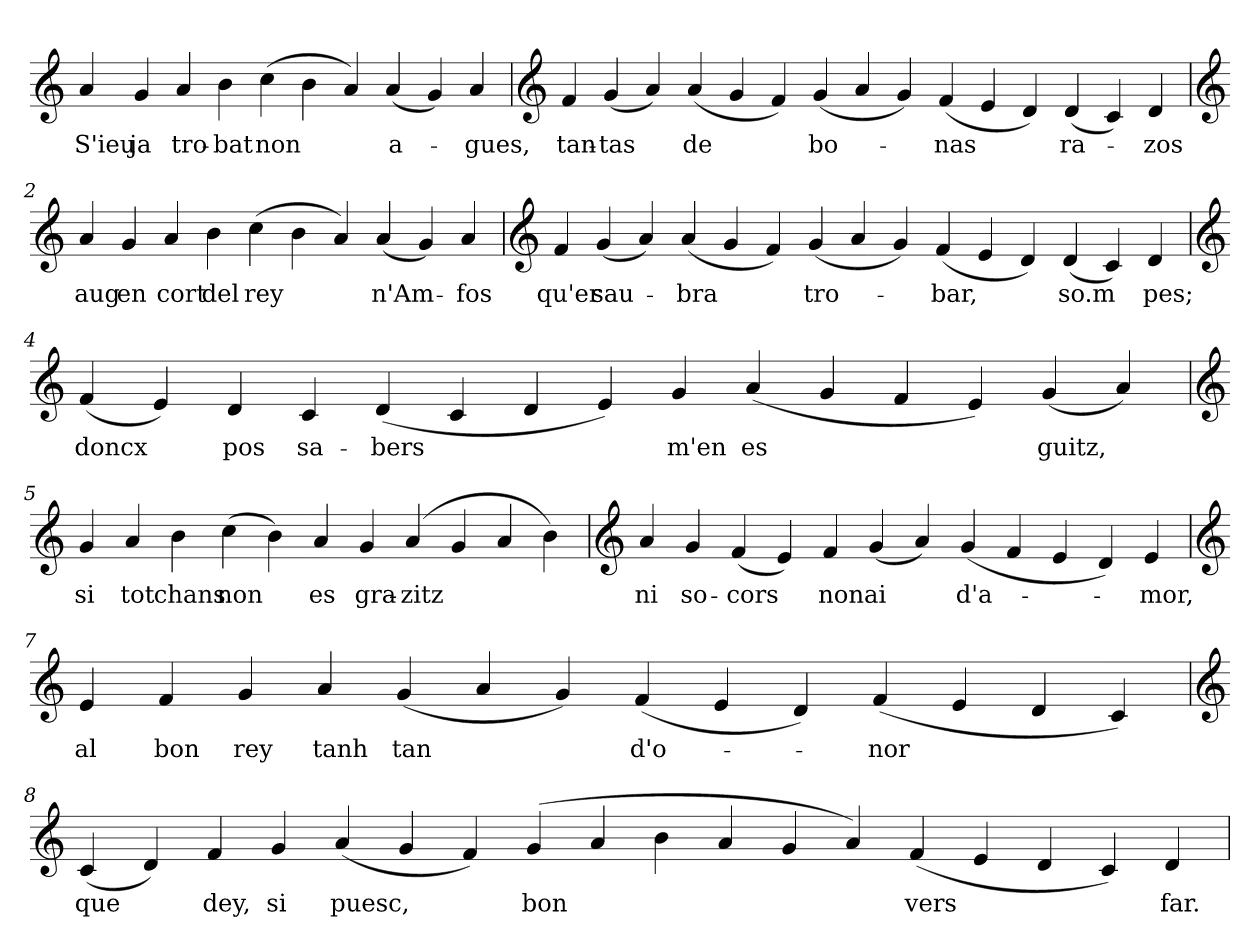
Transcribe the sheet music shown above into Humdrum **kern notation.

**kern	**text
*part1	*part1
*staff1	*staff1
*clefG2	*
=	=
4a	S'ieu
4g	ja
4a	tro-
4b	-bat
(4cc	non
4b	.
4a)	.
(4a	a-
4g)	.
4a	-gues,
=1	=1
*clefG2	*
4f	tan-
(4g	-tas
4a)	.
(4a	de
4g	.
4f)	.
(4g	bo-
4a	.
4g)	.
(4f	-nas
4e	.
4d)	.
(4d	ra-
4c)	.
4d	-zos
=2	=2
*clefG2	*
4a	aug
4g	en
4a	cort
4b	del
(4cc	rey
4b	.
4a)	.
(4a	n'Am-
4g)	.
4a	-fos
=3	=3
*clefG2	*
4f	qu'er
(4g	sau-
4a)	.
(4a	-bra
4g	.
4f)	.
(4g	tro-
4a	.
4g)	.
(4f	-bar,
4e	.
4d)	.
(4d	so.m
4c)	.
4d	pes;
=4	=4
*clefG2	*
(4f	doncx
4e)	.
4d	pos
4c	sa-
(4d	-bers
4c	.
4d	.
4e)	.
4g	m'en
(4a	es
4g	.
4f	.
4e)	.
(4g	guitz,
4a)	.
=5	=5
*clefG2	*
4g	si
4a	tot
4b	chans
(4cc	non
4b)	.
4a	es
4g	gra-
(4a	-zitz
4g	.
4a	.
4b)	.
=6	=6
*clefG2	*
4a	ni
4g	so-
(4f	-cors
4e)	.
4f	non
(4g	ai
4a)	.
(4g	d'a-
4f	.
4e	.
4d)	.
4e	-mor,
=7	=7
*clefG2	*
4e	al
4f	bon
4g	rey
4a	tanh
(4g	tan
4a	.
4g)	.
(4f	d'o-
4e	.
4d)	.
(4f	-nor
4e	.
4d	.
4c)	.
=8	=8
*clefG2	*
(4c	que
4d)	.
4f	dey,
4g	si
(4a	puesc,
4g	.
4f)	.
(4g	bon
4a	.
4b	.
4a	.
4g	.
4a)	.
(4f	vers
4e	.
4d	.
4c)	.
4d	far.
=	=
*-	*-
